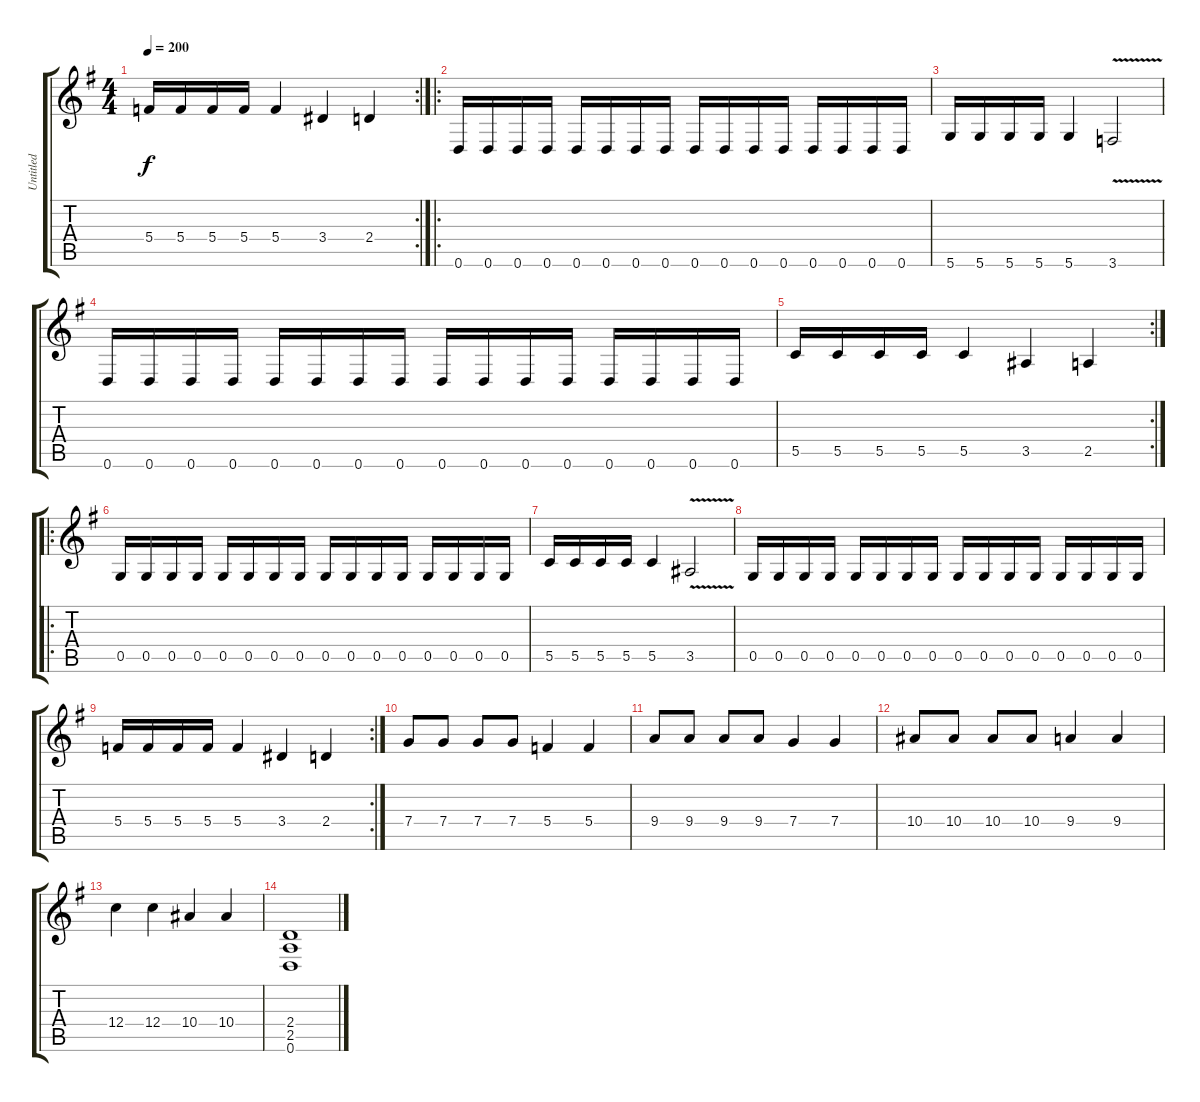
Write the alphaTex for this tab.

\track ("Untitled" "Untitled") {instrument distortionguitar}
\staff {score tabs}
\tuning (D4 A3 F3 C3 G2 D2) {hide}
\rc 2
\ts (4 4)
\tempo 200
\clef g2
\ks g
5.4.16{dy f} 5.4.16 5.4.16 5.4.16 5.4.4 3.4.4 2.4.4 |
\ro
0.6.16 0.6.16 0.6.16 0.6.16 0.6.16 0.6.16 0.6.16 0.6.16 0.6.16 0.6.16 0.6.16 0.6.16 0.6.16 0.6.16 0.6.16 0.6.16 |
5.6.16 5.6.16 5.6.16 5.6.16 5.6.4 3.6{v}.2 |
0.6.16 0.6.16 0.6.16 0.6.16 0.6.16 0.6.16 0.6.16 0.6.16 0.6.16 0.6.16 0.6.16 0.6.16 0.6.16 0.6.16 0.6.16 0.6.16 |
\rc 2
5.5.16 5.5.16 5.5.16 5.5.16 5.5.4 3.5.4 2.5.4 |
\ro
0.5.16 0.5.16 0.5.16 0.5.16 0.5.16 0.5.16 0.5.16 0.5.16 0.5.16 0.5.16 0.5.16 0.5.16 0.5.16 0.5.16 0.5.16 0.5.16 |
5.5.16 5.5.16 5.5.16 5.5.16 5.5.4 3.5{v}.2 |
0.5.16 0.5.16 0.5.16 0.5.16 0.5.16 0.5.16 0.5.16 0.5.16 0.5.16 0.5.16 0.5.16 0.5.16 0.5.16 0.5.16 0.5.16 0.5.16 |
\rc 2
5.4.16 5.4.16 5.4.16 5.4.16 5.4.4 3.4.4 2.4.4 |
7.4.8 7.4.8 7.4.8 7.4.8 5.4.4 5.4.4 |
9.4.8 9.4.8 9.4.8 9.4.8 7.4.4 7.4.4 |
10.4.8 10.4.8 10.4.8 10.4.8 9.4.4 9.4.4 |
12.4.4 12.4.4 10.4.4 10.4.4 |
(2.4 2.5 0.6).1
